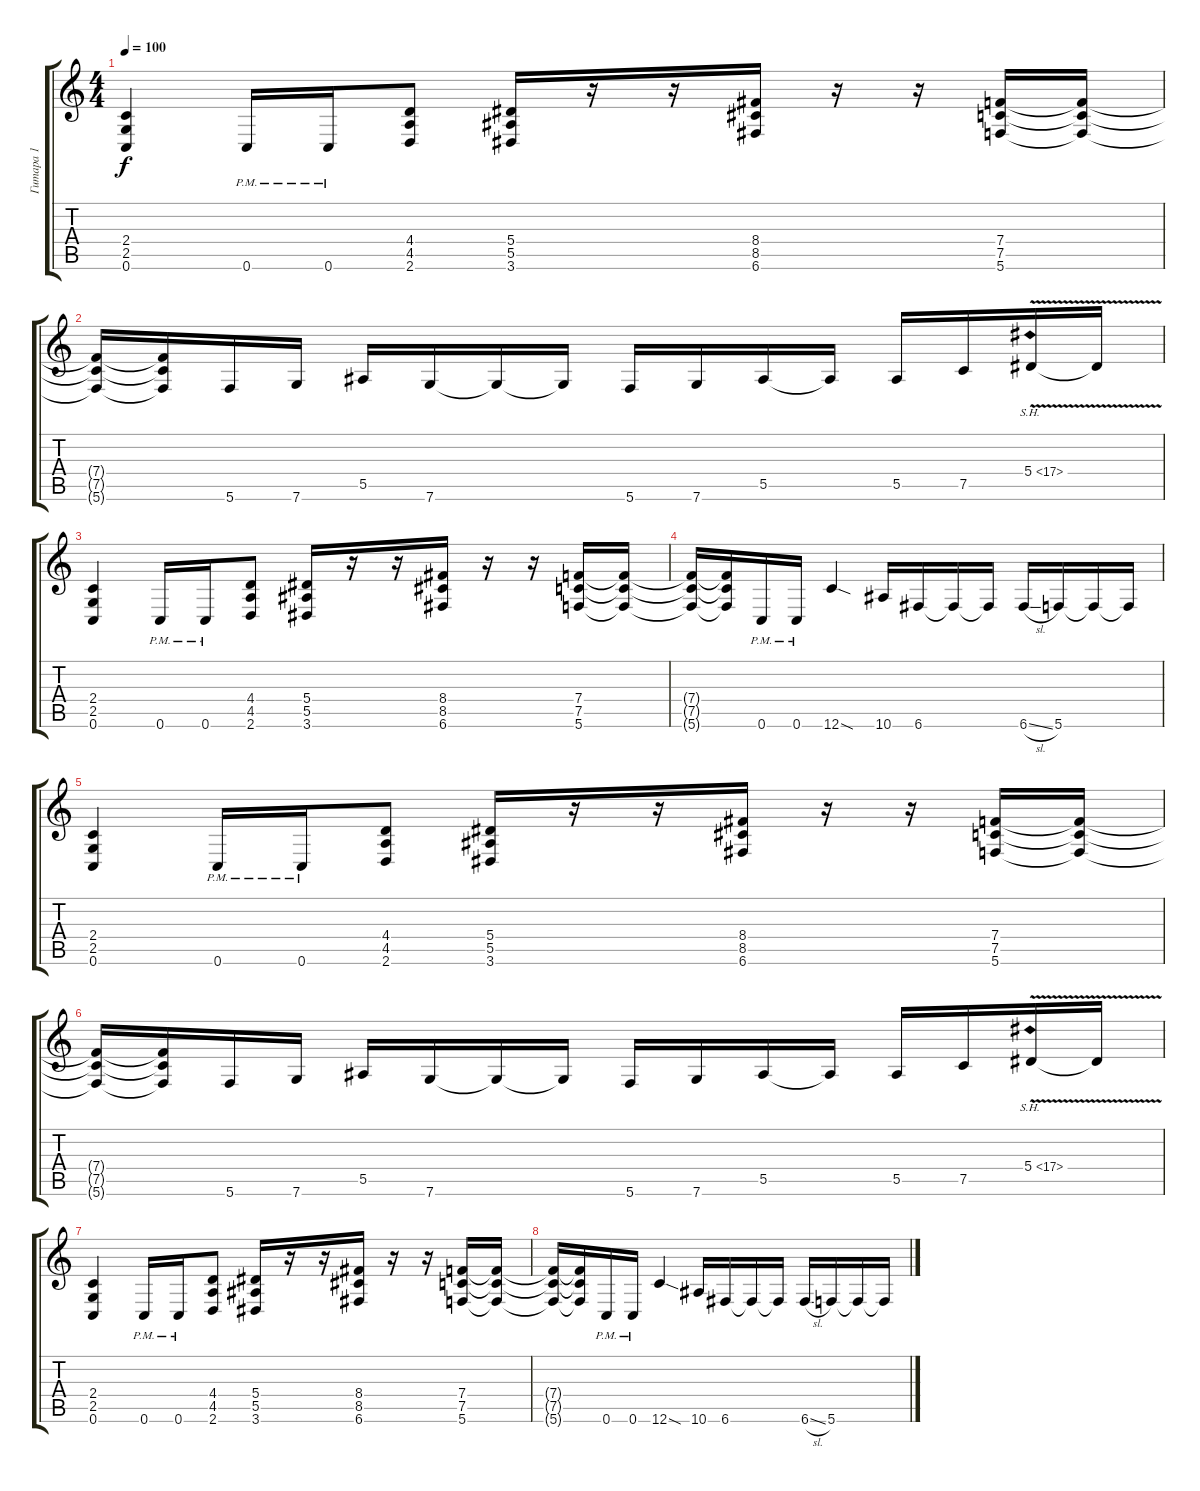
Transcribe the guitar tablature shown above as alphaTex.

\track ("Гитара 1" "Гитара 1") {instrument overdrivenguitar}
\staff {score tabs}
\tuning (C4 G3 Eb3 Bb2 F2 C2) {hide}
\ts (4 4)
\tempo 100
\clef g2
\ks c
(2.4 2.5 0.6).4{dy f} 0.6{pm}.16 0.6{pm}.16 (4.4 4.5 2.6).8 (5.4 5.5 3.6).16 r.16 r.16 (8.4 8.5 6.6).16 r.16 r.16 (7.4 7.5 5.6).16 (7.4{t} 7.5{t} 5.6{t}).16 |
(7.4{t} 7.5{t} 5.6{t}).16 (7.4{t} 7.5{t} 5.6{t}).16 5.6.16 7.6.16 5.5.16 7.6.16 7.6{t}.16 7.6{t}.16 5.6.16 7.6.16 5.5.16 5.5{t}.16 5.5.16 7.5.16 5.4{sh 12 v}.16 5.4{t}.16 |
(2.4 2.5 0.6).4 0.6{pm}.16 0.6{pm}.16 (4.4 4.5 2.6).8 (5.4 5.5 3.6).16 r.16 r.16 (8.4 8.5 6.6).16 r.16 r.16 (7.4 7.5 5.6).16 (7.4{t} 7.5{t} 5.6{t}).16 |
(7.4{t} 7.5{t} 5.6{t}).16 (7.4{t} 7.5{t} 5.6{t}).16 0.6{pm}.16 0.6{pm}.16 12.6{sod}.4 10.6.16 6.6.16 6.6{t}.16 6.6{t}.16 6.6{sl}.16 5.6.16 5.6{t}.16 5.6{t}.16 |
(2.4 2.5 0.6).4 0.6{pm}.16 0.6{pm}.16 (4.4 4.5 2.6).8 (5.4 5.5 3.6).16 r.16 r.16 (8.4 8.5 6.6).16 r.16 r.16 (7.4 7.5 5.6).16 (7.4{t} 7.5{t} 5.6{t}).16 |
(7.4{t} 7.5{t} 5.6{t}).16 (7.4{t} 7.5{t} 5.6{t}).16 5.6.16 7.6.16 5.5.16 7.6.16 7.6{t}.16 7.6{t}.16 5.6.16 7.6.16 5.5.16 5.5{t}.16 5.5.16 7.5.16 5.4{sh 12 v}.16 5.4{t}.16 |
(2.4 2.5 0.6).4 0.6{pm}.16 0.6{pm}.16 (4.4 4.5 2.6).8 (5.4 5.5 3.6).16 r.16 r.16 (8.4 8.5 6.6).16 r.16 r.16 (7.4 7.5 5.6).16 (7.4{t} 7.5{t} 5.6{t}).16 |
(7.4{t} 7.5{t} 5.6{t}).16 (7.4{t} 7.5{t} 5.6{t}).16 0.6{pm}.16 0.6{pm}.16 12.6{sod}.4 10.6.16 6.6.16 6.6{t}.16 6.6{t}.16 6.6{sl}.16 5.6.16 5.6{t}.16 5.6{t}.16
